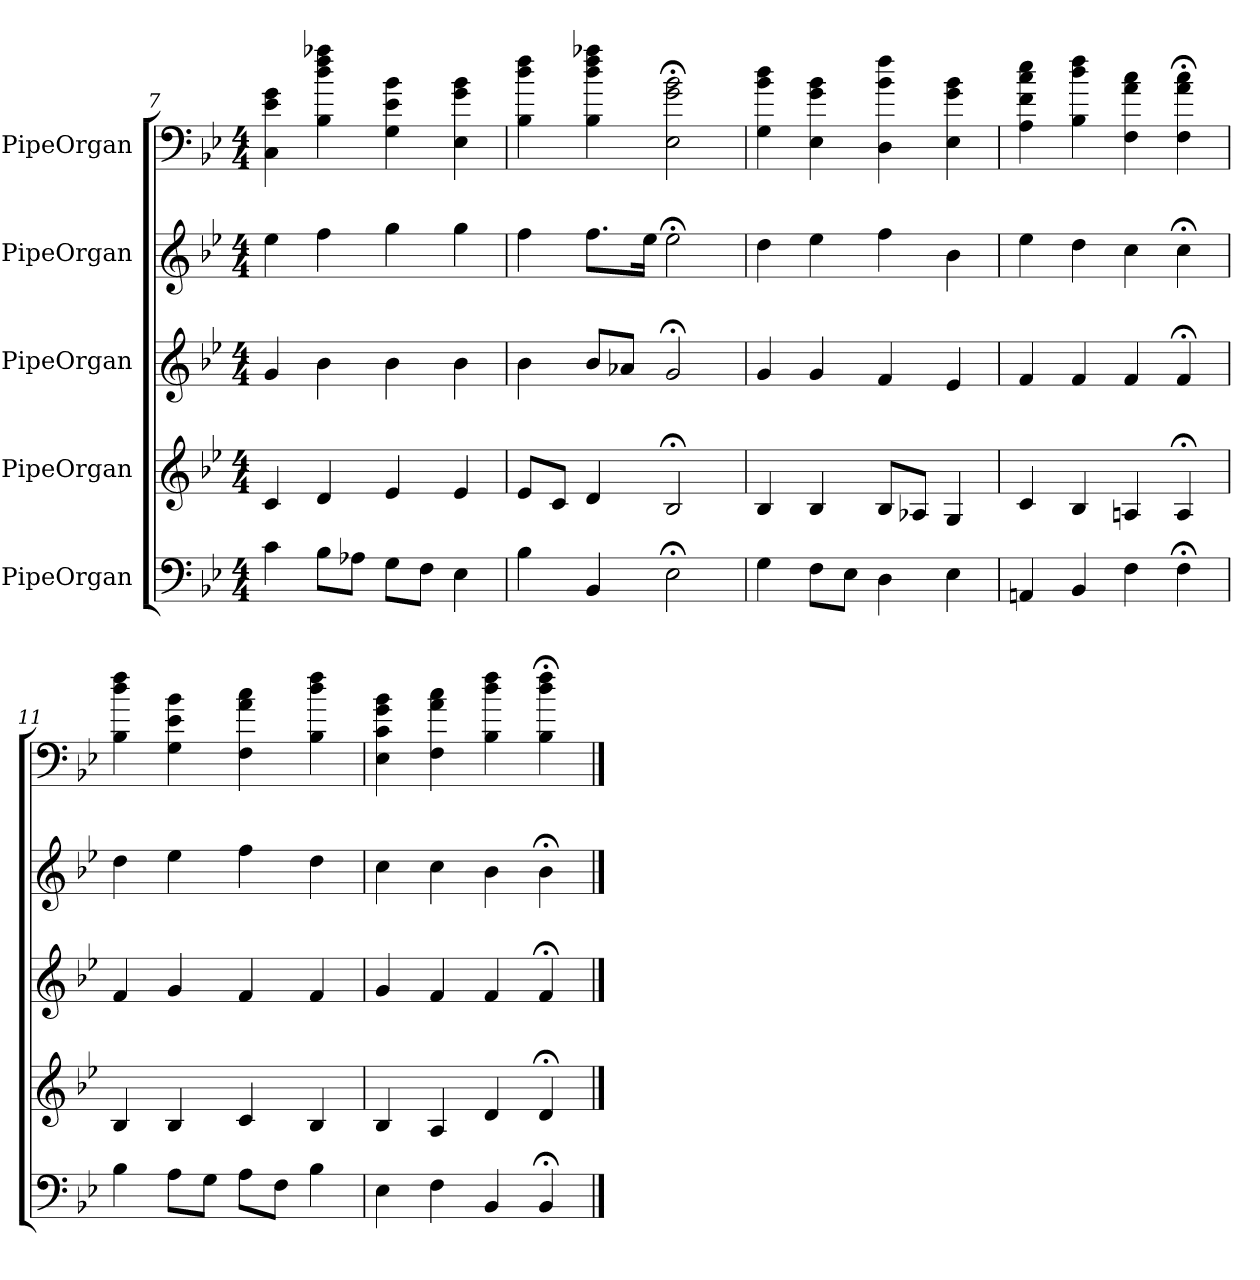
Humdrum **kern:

**kern	**kern	**kern	**kern	**kern
*part5	*part4	*part3	*part2	*part1
*staff5	*staff4	*staff3	*staff2	*staff1
*I"PipeOrgan	*I"PipeOrgan	*I"PipeOrgan	*I"PipeOrgan	*I"PipeOrgan
*k[b-e-]	*k[b-e-]	*k[b-e-]	*k[b-e-]	*k[b-e-]
*B-:	*B-:	*B-:	*B-:	*B-:
*M4/4	*M4/4	*M4/4	*M4/4	*M4/4
=7	=7	=7	=7	=7
4c	4c	4g	4ee-	4C 4e- 4g
8B-L	4d	4b-	4ff	4B- 4dd 4ff 4aa-X
8A-XJ	.	.	.	.
8GL	4e-	4b-	4gg	4G 4e- 4b-
8FJ	.	.	.	.
4E-	4e-	4b-	4gg	4E- 4g 4b-
=8	=8	=8	=8	=8
4B-	8e-L	4b-	4ff	4B- 4dd 4ff
.	8cJ	.	.	.
4BB-	4d	8b-L	8.ffL	4B- 4dd 4ff 4aa-X
.	.	8a-XJ	.	.
.	.	.	16ee-Jk	.
2E-;<	2B-;<	2g;<	2ee-;<	2E-;< 2g;< 2b-;<
=9	=9	=9	=9	=9
4G	4B-	4g	4dd	4G 4b- 4dd
8FL	4B-	4g	4ee-	4E- 4g 4b-
8E-J	.	.	.	.
4D	8B-L	4f	4ff	4D 4b- 4ff
.	8A-XJ	.	.	.
4E-	4G	4e-	4b-	4E- 4g 4b-
=10	=10	=10	=10	=10
4AAn	4c	4f	4ee-	4A 4f 4cc 4ee-
4BB-	4B-	4f	4dd	4B- 4dd 4ff
4F	4An	4f	4cc	4F 4a 4cc
4F;<	4A;<	4f;<	4cc;<	4F;< 4a;< 4cc;<
=11	=11	=11	=11	=11
4B-	4B-	4f	4dd	4B- 4dd 4ff
8AL	4B-	4g	4ee-	4G 4e- 4b-
8GJ	.	.	.	.
8AL	4c	4f	4ff	4F 4a 4cc
8FJ	.	.	.	.
4B-	4B-	4f	4dd	4B- 4dd 4ff
=12	=12	=12	=12	=12
4E-	4B-	4g	4cc	4E- 4c 4g 4b-
4F	4A	4f	4cc	4F 4a 4cc
4BB-	4d	4f	4b-	4B- 4dd 4ff
4BB-;<	4d;<	4f;<	4b-;<	4B-;< 4dd;< 4ff;<
==	==	==	==	==
*-	*-	*-	*-	*-
